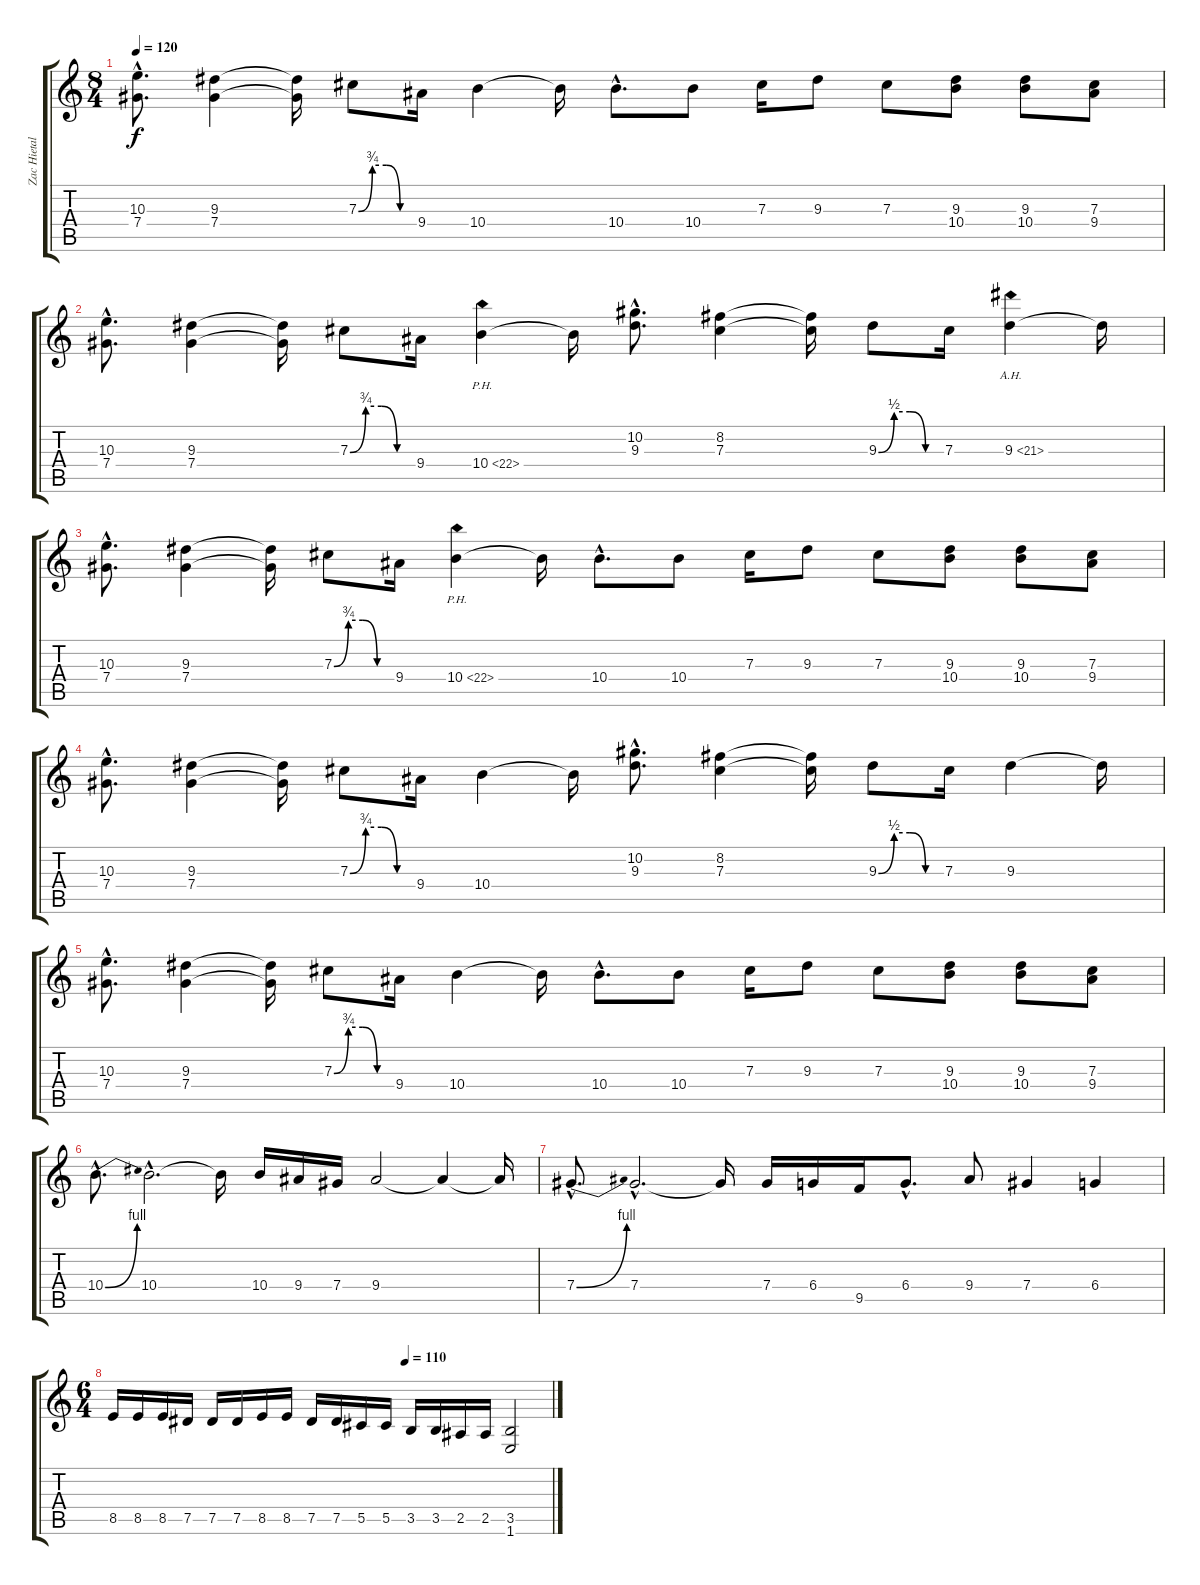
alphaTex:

\track ("Zac Hietala" "Zac Hietal") {instrument distortionguitar}
\staff {score tabs}
\tuning (Eb4 Bb3 Gb3 Db3 Ab2 Eb2) {hide}
\ts (8 4)
\tempo 120
\clef g2
\ks c
(10.3{hac} 7.4{hac}).8{d dy f} (9.3 7.4).4 (9.3{t} 7.4{t}).16 7.3{be (custom 0 0 15 3 30 3 45 0 60 0)}.8 9.4.16 10.4.4 10.4{t}.16 10.4{hac}.8{d} 10.4.8 7.3.16 9.3.8 7.3.8 (9.3 10.4).8 (9.3 10.4).8 (7.3 9.4).8 |
(10.3{hac} 7.4{hac}).8{d} (9.3 7.4).4 (9.3{t} 7.4{t}).16 7.3{be (custom 0 0 15 3 30 3 45 0 60 0)}.8 9.4.16 10.4{ph 12}.4 10.4{t}.16 (10.2{hac} 9.3{hac}).8{d} (8.2 7.3).4 (8.2{t} 7.3{t}).16 9.3{be (custom 0 0 15 2 30 2 45 0 60 0)}.8 7.3.16 9.3{ah 12}.4 9.3{t}.16 |
(10.3{hac} 7.4{hac}).8{d} (9.3 7.4).4 (9.3{t} 7.4{t}).16 7.3{be (custom 0 0 15 3 30 3 45 0 60 0)}.8 9.4.16 10.4{ph 12}.4 10.4{t}.16 10.4{hac}.8{d} 10.4.8 7.3.16 9.3.8 7.3.8 (9.3 10.4).8 (9.3 10.4).8 (7.3 9.4).8 |
(10.3{hac} 7.4{hac}).8{d} (9.3 7.4).4 (9.3{t} 7.4{t}).16 7.3{be (custom 0 0 15 3 30 3 45 0 60 0)}.8 9.4.16 10.4.4 10.4{t}.16 (10.2{hac} 9.3{hac}).8{d} (8.2 7.3).4 (8.2{t} 7.3{t}).16 9.3{be (custom 0 0 15 2 30 2 45 0 60 0)}.8 7.3.16 9.3.4 9.3{t}.16 |
(10.3{hac} 7.4{hac}).8{d} (9.3 7.4).4 (9.3{t} 7.4{t}).16 7.3{be (custom 0 0 15 3 30 3 45 0 60 0)}.8 9.4.16 10.4.4 10.4{t}.16 10.4{hac}.8{d} 10.4.8 7.3.16 9.3.8 7.3.8 (9.3 10.4).8 (9.3 10.4).8 (7.3 9.4).8 |
10.4{be (bend 0 0 60 4) hac}.8{d} 10.4{hac}.2{d} 10.4{t}.16 10.4.16 9.4.16 7.4.16 9.4.2 9.4{t}.4 9.4{t}.16 |
7.4{be (bend 0 0 60 4) hac}.8{d} 7.4{hac}.2{d} 7.4{t}.16 7.4.16 6.4.16 9.5.16 6.4{hac}.8{d} 9.4.8 7.4.4 6.4.4 |
\ts (6 4)
\tempo (110 0.6666666666666666)
8.5.16 8.5.16 8.5.16 7.5.16 7.5.16 7.5.16 8.5.16 8.5.16 7.5.16 7.5.16 5.5.16 5.5.16 3.5.16 3.5.16 2.5.16 2.5.16 (3.5 1.6).2
